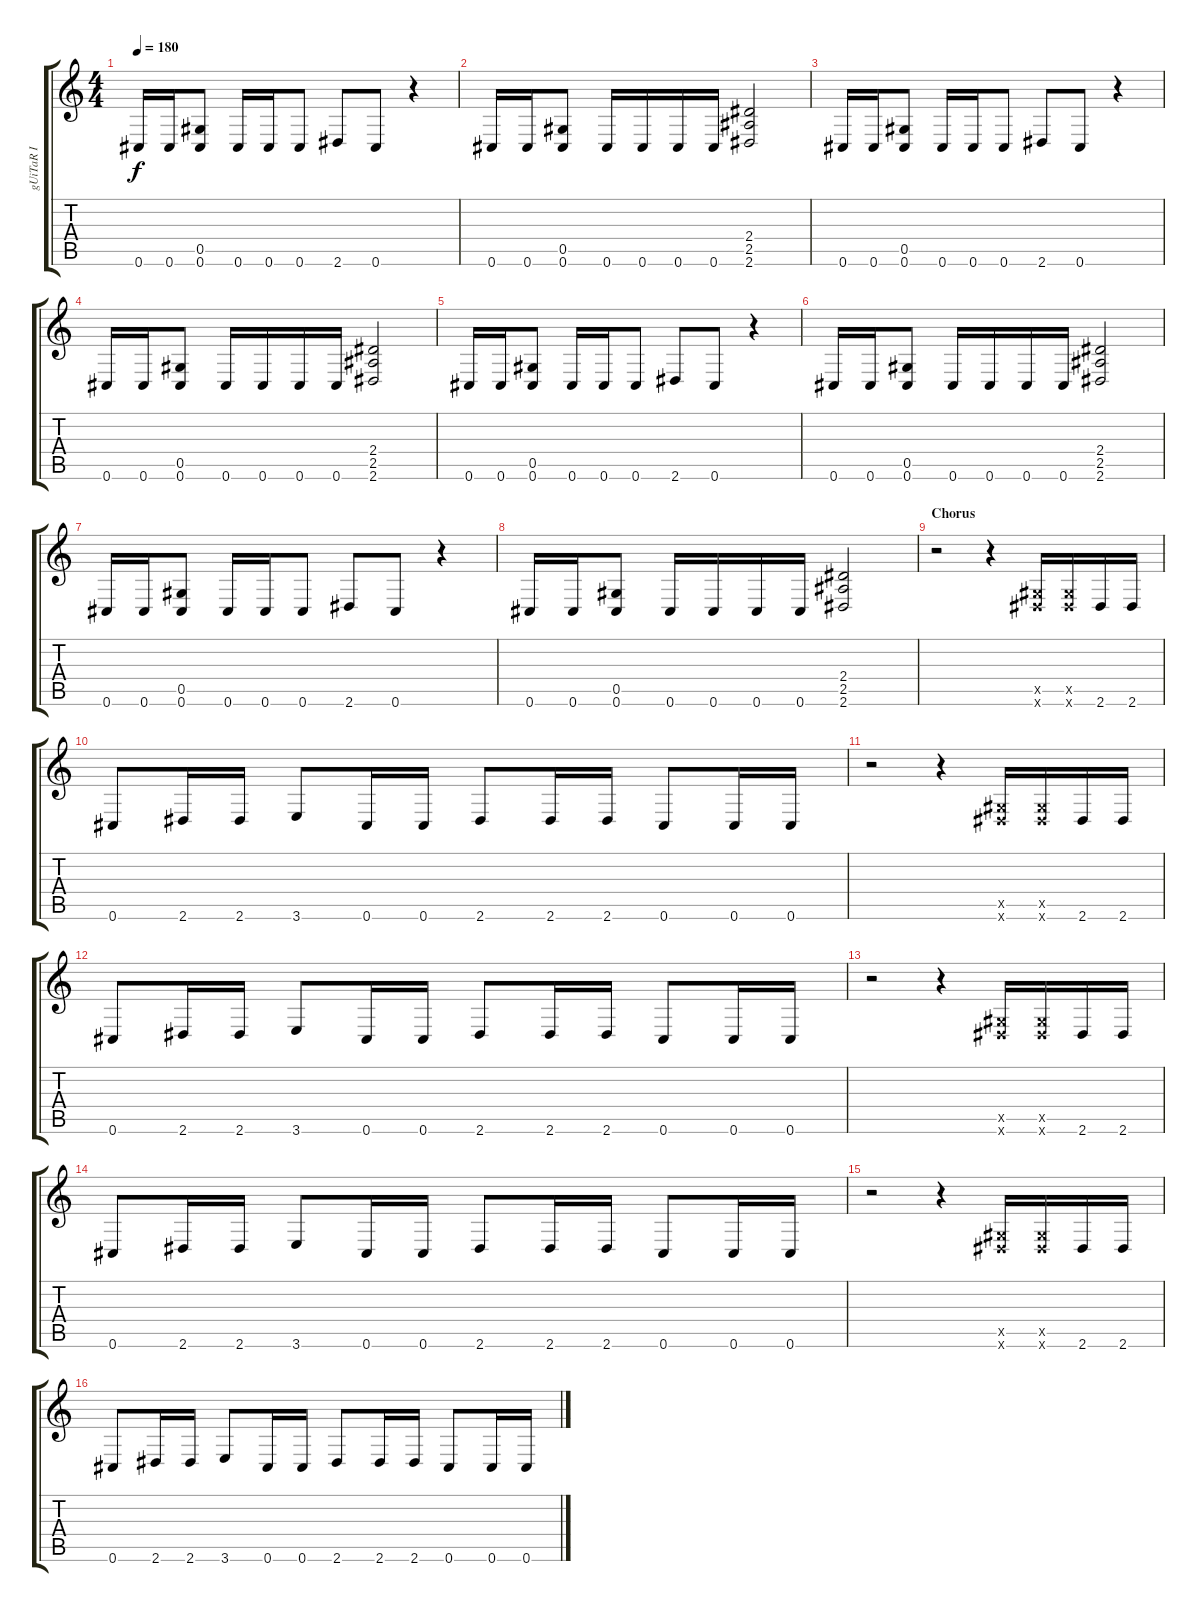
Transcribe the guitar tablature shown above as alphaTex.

\track ("gUiTaR I" "gUiTaR I") {instrument overdrivenguitar}
\staff {score tabs}
\tuning (Eb4 Bb3 Gb3 Db3 Ab2 Db2) {hide}
\ts (4 4)
\tempo 180
\clef g2
\ks c
0.6.16{dy f} 0.6.16 (0.5 0.6).8 0.6.16 0.6.16 0.6.8 2.6.8 0.6.8 r.4 |
0.6.16 0.6.16 (0.5 0.6).8 0.6.16 0.6.16 0.6.16 0.6.16 (2.4 2.5 2.6).2 |
0.6.16 0.6.16 (0.5 0.6).8 0.6.16 0.6.16 0.6.8 2.6.8 0.6.8 r.4 |
0.6.16 0.6.16 (0.5 0.6).8 0.6.16 0.6.16 0.6.16 0.6.16 (2.4 2.5 2.6).2 |
0.6.16 0.6.16 (0.5 0.6).8 0.6.16 0.6.16 0.6.8 2.6.8 0.6.8 r.4 |
0.6.16 0.6.16 (0.5 0.6).8 0.6.16 0.6.16 0.6.16 0.6.16 (2.4 2.5 2.6).2 |
0.6.16 0.6.16 (0.5 0.6).8 0.6.16 0.6.16 0.6.8 2.6.8 0.6.8 r.4 |
0.6.16 0.6.16 (0.5 0.6).8 0.6.16 0.6.16 0.6.16 0.6.16 (2.4 2.5 2.6).2 |
\section ("" "Chorus")
r.2 r.4 (0.5{x} 2.6{x}).16 (0.5{x} 2.6{x}).16 2.6.16 2.6.16 |
0.6.8 2.6.16 2.6.16 3.6.8 0.6.16 0.6.16 2.6.8 2.6.16 2.6.16 0.6.8 0.6.16 0.6.16 |
r.2 r.4 (0.5{x} 2.6{x}).16 (0.5{x} 2.6{x}).16 2.6.16 2.6.16 |
0.6.8 2.6.16 2.6.16 3.6.8 0.6.16 0.6.16 2.6.8 2.6.16 2.6.16 0.6.8 0.6.16 0.6.16 |
r.2 r.4 (0.5{x} 2.6{x}).16 (0.5{x} 2.6{x}).16 2.6.16 2.6.16 |
0.6.8 2.6.16 2.6.16 3.6.8 0.6.16 0.6.16 2.6.8 2.6.16 2.6.16 0.6.8 0.6.16 0.6.16 |
r.2 r.4 (0.5{x} 2.6{x}).16 (0.5{x} 2.6{x}).16 2.6.16 2.6.16 |
0.6.8 2.6.16 2.6.16 3.6.8 0.6.16 0.6.16 2.6.8 2.6.16 2.6.16 0.6.8 0.6.16 0.6.16
